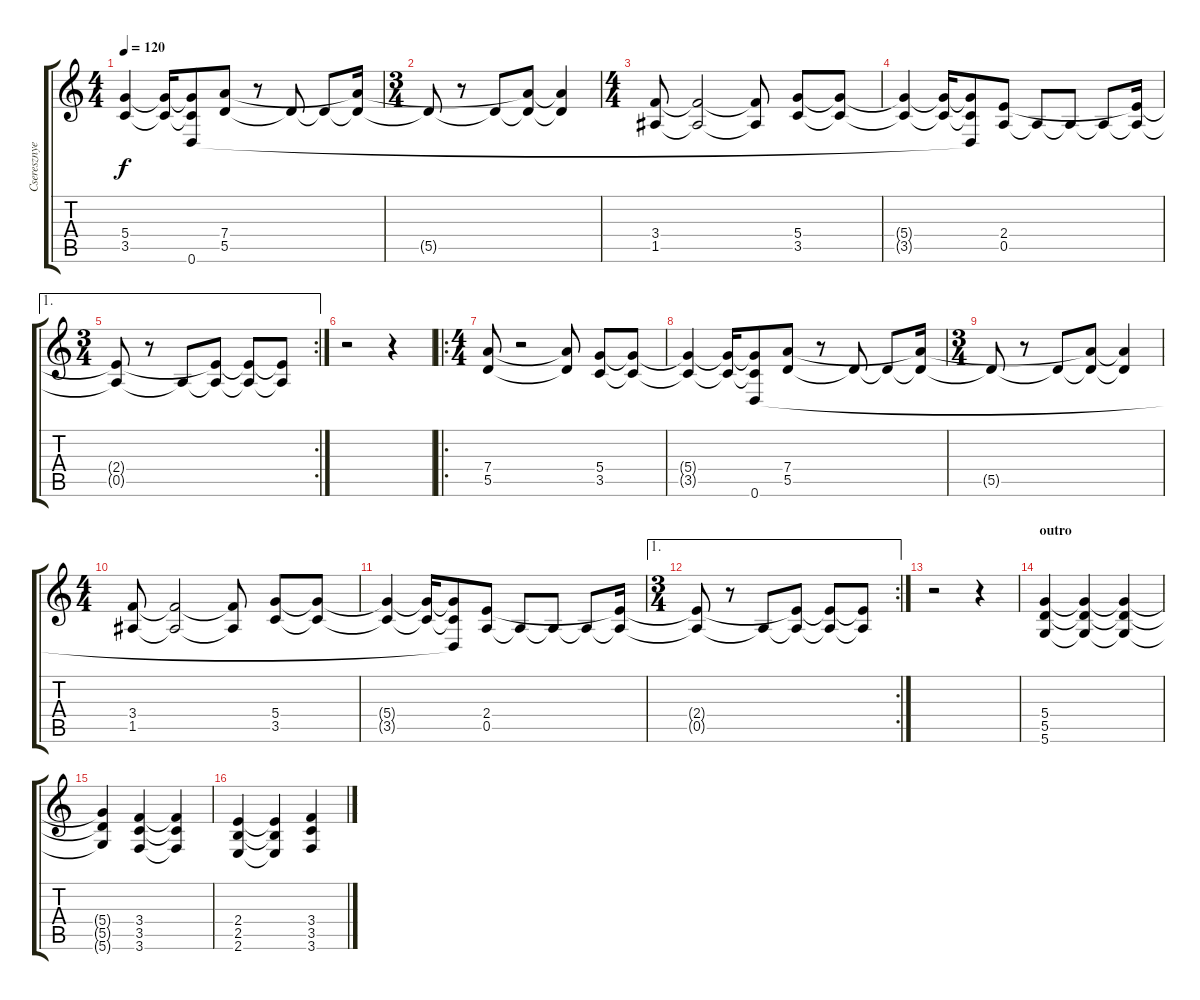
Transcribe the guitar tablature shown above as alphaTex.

\track ("Cseresznye-ritmus" "Cseresznye") {instrument distortionguitar}
\staff {score tabs}
\tuning (E4 B3 G3 D3 A2 D2) {hide}
\ts (4 4)
\tempo 120
\clef g2
\ks c
(5.4{t} 3.5{t}).4{dy f} (5.4{t} 3.5{t}).16 (5.4{t} 3.5{t} 0.6{t}).8 (7.4 5.5).8 r.8 5.5{t}.8 5.5{t}.8 (7.4{t} 5.5{t}).16 |
\ts (3 4)
5.5{t}.8 r.8 5.5{t}.8 (7.4{t} 5.5{t}).8 (7.4{t} 5.5{t}).4 |
\ts (4 4)
(3.4 1.5).8 (3.4{t} 1.5{t}).2 (3.4{t} 1.5{t}).8 (5.4 3.5).8 (5.4{t} 3.5{t}).8 |
(5.4{t} 3.5{t}).4 (5.4{t} 3.5{t}).16 (5.4{t} 3.5{t} 0.6{t}).8 (2.4 0.5).8 0.5{t}.8 0.5{t}.8 0.5{t}.8 (2.4{t} 0.5{t}).16 |
\ae 1
\rc 2
\ts (3 4)
(2.4{t} 0.5{t}).8 r.8 0.5{t}.8 (2.4{t} 0.5{t}).8 (2.4{t} 0.5{t}).8 (2.4{t} 0.5{t}).8 |
r.2 r.4 |
\ro
\ts (4 4)
(7.4 5.5).8 r.2 (7.4{t} 5.5{t}).8 (5.4 3.5).8 (5.4{t} 3.5{t}).8 |
(5.4{t} 3.5{t}).4 (5.4{t} 3.5{t}).16 (5.4{t} 3.5{t} 0.6).8 (7.4 5.5).8 r.8 5.5{t}.8 5.5{t}.8 (7.4{t} 5.5{t}).16 |
\ts (3 4)
5.5{t}.8 r.8 5.5{t}.8 (7.4{t} 5.5{t}).8 (7.4{t} 5.5{t}).4 |
\ts (4 4)
(3.4 1.5).8 (3.4{t} 1.5{t}).2 (3.4{t} 1.5{t}).8 (5.4 3.5).8 (5.4{t} 3.5{t}).8 |
(5.4{t} 3.5{t}).4 (5.4{t} 3.5{t}).16 (5.4{t} 3.5{t} 0.6{t}).8 (2.4 0.5).8 0.5{t}.8 0.5{t}.8 0.5{t}.8 (2.4{t} 0.5{t}).16 |
\ae 1
\rc 2
\ts (3 4)
(2.4{t} 0.5{t}).8 r.8 0.5{t}.8 (2.4{t} 0.5{t}).8 (2.4{t} 0.5{t}).8 (2.4{t} 0.5{t}).8 |
r.2 r.4 |
\section ("" "outro")
(5.4 5.5 5.6).4 (5.4{t} 5.5{t} 5.6{t}).4 (5.4{t} 5.5{t} 5.6{t}).4 |
(5.4{t} 5.5{t} 5.6{t}).4 (3.4 3.5 3.6).4 (3.4{t} 3.5{t} 3.6{t}).4 |
(2.4 2.5 2.6).4 (2.4{t} 2.5{t} 2.6{t}).4 (3.4 3.5 3.6).4
